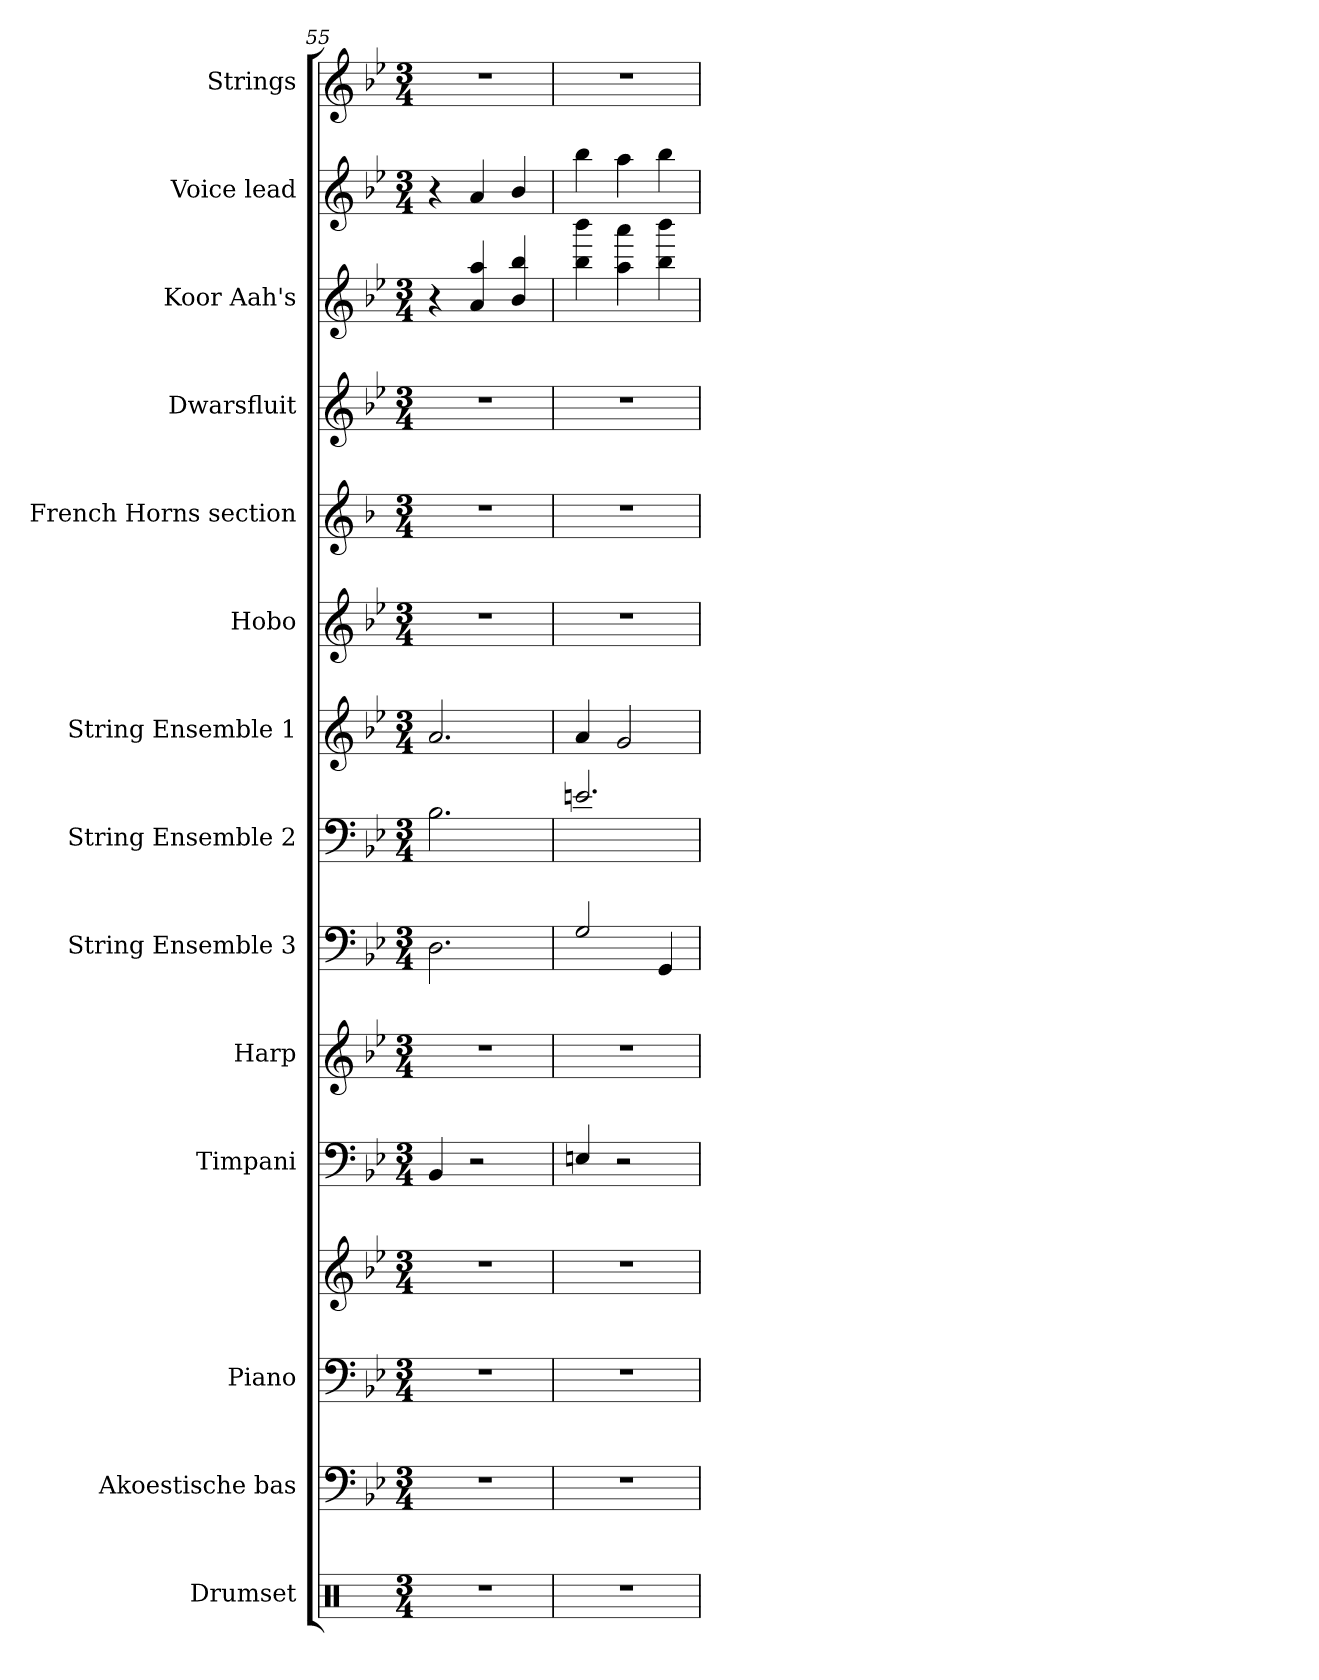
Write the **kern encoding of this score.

**kern	**kern	**kern	**kern	**kern	**kern	**kern	**kern	**kern	**kern	**kern	**kern	**kern	**kern	**kern
*part14	*part13	*part12	*part12	*part11	*part10	*part9	*part8	*part7	*part6	*part5	*part4	*part3	*part2	*part1
*staff15	*staff14	*staff13	*staff12	*staff11	*staff10	*staff9	*staff8	*staff7	*staff6	*staff5	*staff4	*staff3	*staff2	*staff1
*I"Drumset	*I"Akoestische bas	*I"Piano	*	*I"Timpani	*I"Harp	*I"String Ensemble 3	*I"String Ensemble 2	*I"String Ensemble 1	*I"Hobo	*I"French Horns section	*I"Dwarsfluit	*I"Koor Aah's	*I"Voice lead	*I"Strings
*I'D. set	*I'Bas	*I'Piano	*	*I'Timpani	*I'Harp	*I'String Ensemble 3	*I'String Ensemble 2	*I'String Ensemble 1	*I'Hobo	*I'French Horns section	*I'Dwarsfluit	*I'Koor Aah's	*I'Voice lead	*I'Strings
!!LO:PB:g=z
*clefX	*clefF4	*clefF4	*clefG2	*clefF4	*clefG2	*clefF4	*clefF4	*clefG2	*clefG2	*clefG2	*clefG2	*clefG2	*clefG2	*clefG2
*	*ITrd7c12	*	*	*	*	*	*	*	*	*ITrd4c7	*	*	*	*
*k[]	*k[b-e-]	*k[b-e-]	*k[b-e-]	*k[b-e-]	*k[b-e-]	*k[b-e-]	*k[b-e-]	*k[b-e-]	*k[b-e-]	*k[b-e-]	*k[b-e-]	*k[b-e-]	*k[b-e-]	*k[b-e-]
*M3/4	*M3/4	*M3/4	*M3/4	*M3/4	*M3/4	*M3/4	*M3/4	*M3/4	*M3/4	*M3/4	*M3/4	*M3/4	*M3/4	*M3/4
=55	=55	=55	=55	=55	=55	=55	=55	=55	=55	=55	=55	=55	=55	=55
2.r	2.r	2.r	2.r	4BB-/	2.r	2.D\	2.B-\	2.a/	2.r	2.r	2.r	4r	4r	2.r
.	.	.	.	2r	.	.	.	.	.	.	.	4a/ 4aa/	4a/	.
.	.	.	.	.	.	.	.	.	.	.	.	4b-/ 4bb-/	4b-/	.
=56	=56	=56	=56	=56	=56	=56	=56	=56	=56	=56	=56	=56	=56	=56
2.r	2.r	2.r	2.r	4En/	2.r	2G/	2.en/	4a/	2.r	2.r	2.r	4bb-\ 4bbb-\	4bb-\	2.r
.	.	.	.	2r	.	.	.	2g/	.	.	.	4aa\ 4aaa\	4aa\	.
.	.	.	.	.	.	4GG/	.	.	.	.	.	4bb-\ 4bbb-\	4bb-\	.
=	=	=	=	=	=	=	=	=	=	=	=	=	=	=
*-	*-	*-	*-	*-	*-	*-	*-	*-	*-	*-	*-	*-	*-	*-
